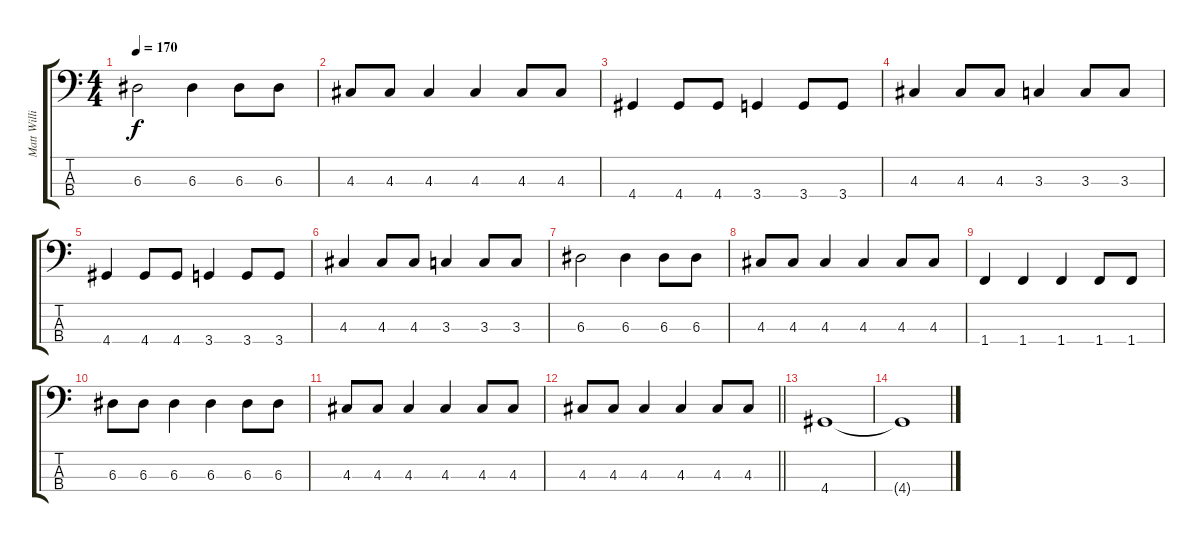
\track ("Matt Willis" "Matt Willi") {instrument electricbasspick}
\staff {score tabs}
\tuning (G2 D2 A1 E1) {hide}
\ts (4 4)
\tempo 170
\clef f4
\ks c
6.3.2{dy f} 6.3.4 6.3.8 6.3.8 |
4.3.8 4.3.8 4.3.4 4.3.4 4.3.8 4.3.8 |
4.4.4 4.4.8 4.4.8 3.4.4 3.4.8 3.4.8 |
4.3.4 4.3.8 4.3.8 3.3.4 3.3.8 3.3.8 |
4.4.4 4.4.8 4.4.8 3.4.4 3.4.8 3.4.8 |
4.3.4 4.3.8 4.3.8 3.3.4 3.3.8 3.3.8 |
6.3.2 6.3.4 6.3.8 6.3.8 |
4.3.8 4.3.8 4.3.4 4.3.4 4.3.8 4.3.8 |
1.4.4 1.4.4 1.4.4 1.4.8 1.4.8 |
6.3.8 6.3.8 6.3.4 6.3.4 6.3.8 6.3.8 |
4.3.8 4.3.8 4.3.4 4.3.4 4.3.8 4.3.8 |
\barLineRight lightlight
4.3.8 4.3.8 4.3.4 4.3.4 4.3.8 4.3.8 |
4.4.1 |
4.4{t}.1
